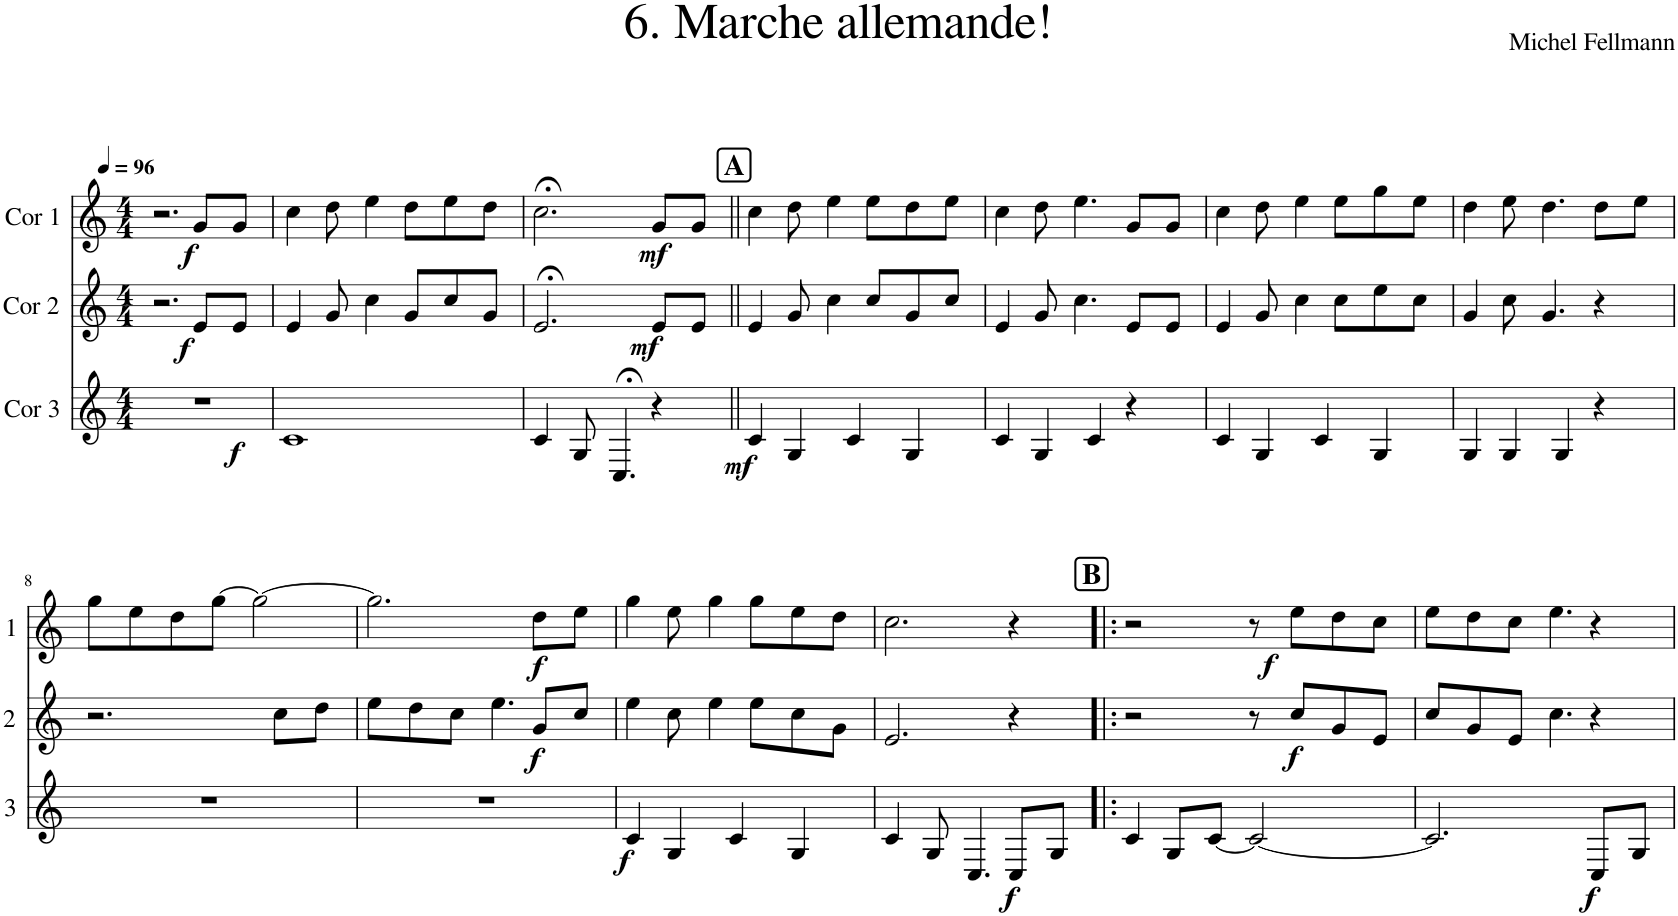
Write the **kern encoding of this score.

**kern	**dynam	**kern	**dynam	**kern	**dynam
*part3	*part3	*part2	*part2	*part1	*part1
*staff3	*staff3	*staff2	*staff2	*staff1	*staff1
*I"Cor 3	*	*I"Cor 2	*	*I"Cor 1	*
*clefG2	*	*clefG2	*	*clefG2	*
*Trd4c7	*	*Trd4c7	*	*Trd4c7	*
*k[]	*	*k[]	*	*k[]	*
*M4/4	*	*M4/4	*	*M4/4	*
*MM96	*	*MM96	*	*MM96	*
=1	=1	=1	=1	=1	=1
!	!LO:DY:b	!	!	!	!
1r	f	2.r	.	2.r	.
!	!	!	!LO:DY:b	!	!LO:DY:b
.	.	8e/L	f	8g/L	f
.	.	8e/J	.	8g/J	.
=2	=2	=2	=2	=2	=2
1c	.	4e/	.	4cc\	.
.	.	8g/	.	8dd\	.
.	.	4cc\	.	4ee\	.
.	.	8g/L	.	8dd\L	.
.	.	8cc/	.	8ee\	.
.	.	8g/J	.	8dd\J	.
=3	=3	=3	=3	=3	=3
4c/	.	2.e;</	.	2.cc;<\	.
8G/	.	.	.	.	.
4.C;</	.	.	.	.	.
!	!	!	!LO:DY:b	!	!LO:DY:b
4r	.	8e/L	mf	8g/L	mf
.	.	8e/J	.	8g/J	.
!!LO:REH:place=s1:a:B:cj:fs=14:t=A
=4||	=4||	=4||	=4||	=4||	=4||
!	!LO:DY:b	!	!	!	!
4c/	mf	4e/	.	4cc\	.
4G/	.	8g/	.	8dd\	.
.	.	4cc\	.	4ee\	.
4c/	.	.	.	.	.
.	.	8cc/L	.	8ee\L	.
4G/	.	8g/	.	8dd\	.
.	.	8cc/J	.	8ee\J	.
=5	=5	=5	=5	=5	=5
4c/	.	4e/	.	4cc\	.
4G/	.	8g/	.	8dd\	.
.	.	4.cc\	.	4.ee\	.
4c/	.	.	.	.	.
4r	.	8e/L	.	8g/L	.
.	.	8e/J	.	8g/J	.
=6	=6	=6	=6	=6	=6
4c/	.	4e/	.	4cc\	.
4G/	.	8g/	.	8dd\	.
.	.	4cc\	.	4ee\	.
4c/	.	.	.	.	.
.	.	8cc\L	.	8ee\L	.
4G/	.	8ee\	.	8gg\	.
.	.	8cc\J	.	8ee\J	.
=7	=7	=7	=7	=7	=7
4G/	.	4g/	.	4dd\	.
4G/	.	8cc\	.	8ee\	.
.	.	4.g/	.	4.dd\	.
4G/	.	.	.	.	.
4r	.	4r	.	8dd\L	.
.	.	.	.	8ee\J	.
!!LO:LB:g=z
=8	=8	=8	=8	=8	=8
1r	.	2.r	.	8gg\L	.
.	.	.	.	8ee\	.
.	.	.	.	8dd\	.
.	.	.	.	[8gg\J	.
.	.	.	.	2gg\_	.
.	.	8cc\L	.	.	.
.	.	8dd\J	.	.	.
=9	=9	=9	=9	=9	=9
1r	.	8ee\L	.	2.gg\]	.
.	.	8dd\	.	.	.
.	.	8cc\J	.	.	.
.	.	4.ee\	.	.	.
!	!	!	!LO:DY:b	!	!LO:DY:b
.	.	8g/L	f	8dd\L	f
.	.	8cc/J	.	8ee\J	.
=10	=10	=10	=10	=10	=10
!	!LO:DY:b	!	!	!	!
4c/	f	4ee\	.	4gg\	.
4G/	.	8cc\	.	8ee\	.
.	.	4ee\	.	4gg\	.
4c/	.	.	.	.	.
.	.	8ee\L	.	8gg\L	.
4G/	.	8cc\	.	8ee\	.
.	.	8g\J	.	8dd\J	.
=11	=11	=11	=11	=11	=11
4c/	.	2.e/	.	2.cc\	.
8G/	.	.	.	.	.
4.C/	.	.	.	.	.
!	!LO:DY:b	!	!	!	!
8C/L	f	4r	.	4r	.
8G/J	.	.	.	.	.
!!LO:REH:place=s1:a:B:cj:fs=14:t=B
=12!|:	=12!|:	=12!|:	=12!|:	=12!|:	=12!|:
4c/	.	2r	.	2r	.
8G/L	.	.	.	.	.
[8c/J	.	.	.	.	.
!	!	!	!	!	!LO:DY:b
2c/_	.	8r	.	8r	f
!	!	!	!LO:DY:b	!	!
.	.	8cc/L	f	8ee\L	.
.	.	8g/	.	8dd\	.
.	.	8e/J	.	8cc\J	.
=13	=13	=13	=13	=13	=13
2.c/]	.	8cc/L	.	8ee\L	.
.	.	8g/	.	8dd\	.
.	.	8e/J	.	8cc\J	.
.	.	4.cc\	.	4.ee\	.
!	!LO:DY:b	!	!	!	!
8C/L	f	4r	.	4r	.
8G/J	.	.	.	.	.
=	=	=	=	=	=
*-	*-	*-	*-	*-	*-
